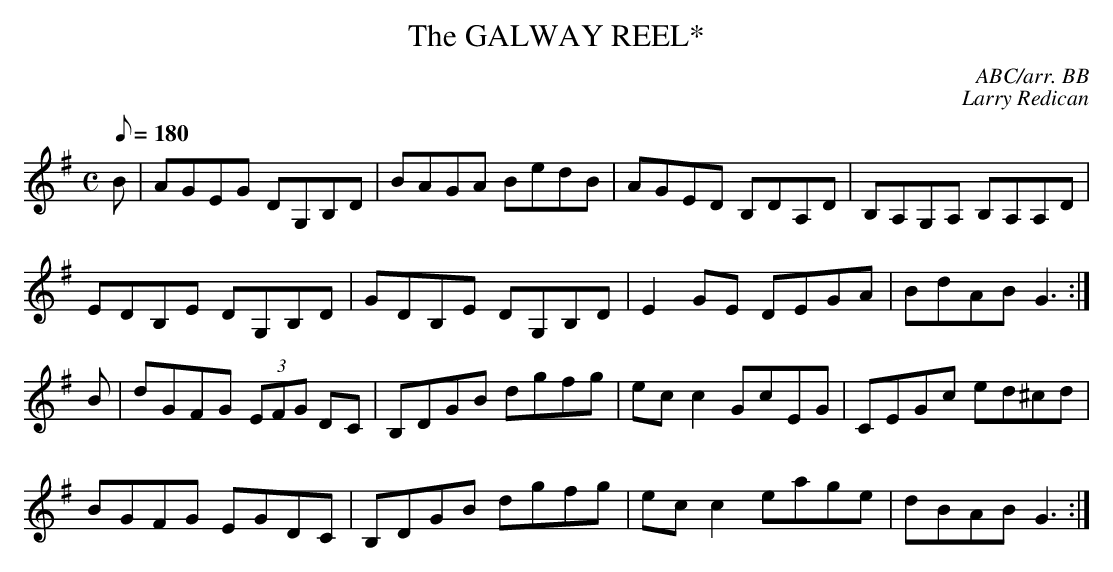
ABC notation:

X:1
T:The GALWAY REEL*
C:ABC/arr. BB
C:Larry Redican
L:1/8
M:C
Q:180
K:G
B|AGEG DG,B,D|BAGA BedB|AGED B,DA,D|B,A,G,A, B,A,A,D|
EDB,E DG,B,D|GDB,E DG,B,D|E2GE DEGA|BdAB G3 :|
B|dGFG (3EFG DC|B,DGB dgfg|ecc2 GcEG|CEGc ed^cd|
BGFG EGDC|B,DGB dgfg|ecc2 eage|dBAB G3 :|
